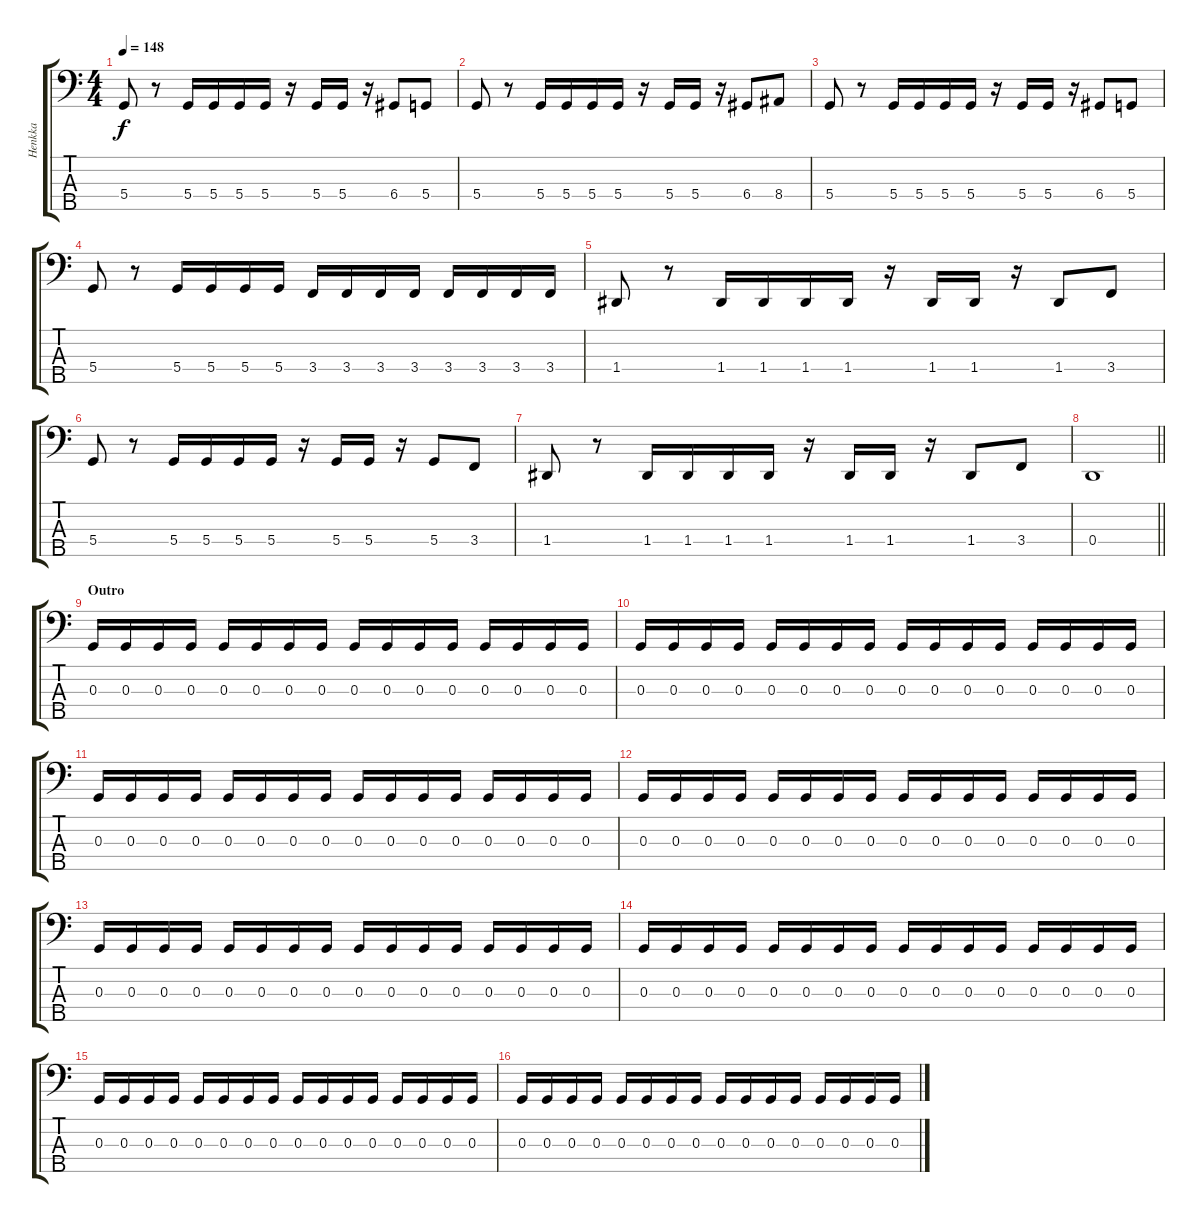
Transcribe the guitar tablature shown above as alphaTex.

\track ("Henkka" "Henkka") {instrument electricbasspick}
\staff {score tabs}
\tuning (F2 C2 G1 D1 A0) {hide}
\ts (4 4)
\tempo 148
\clef f4
\ks c
5.4.8{dy f} r.8 5.4.16 5.4.16 5.4.16 5.4.16 r.16 5.4.16 5.4.16 r.16 6.4.8 5.4.8 |
5.4.8 r.8 5.4.16 5.4.16 5.4.16 5.4.16 r.16 5.4.16 5.4.16 r.16 6.4.8 8.4.8 |
5.4.8 r.8 5.4.16 5.4.16 5.4.16 5.4.16 r.16 5.4.16 5.4.16 r.16 6.4.8 5.4.8 |
5.4.8 r.8 5.4.16 5.4.16 5.4.16 5.4.16 3.4.16 3.4.16 3.4.16 3.4.16 3.4.16 3.4.16 3.4.16 3.4.16 |
1.4.8 r.8 1.4.16 1.4.16 1.4.16 1.4.16 r.16 1.4.16 1.4.16 r.16 1.4.8 3.4.8 |
5.4.8 r.8 5.4.16 5.4.16 5.4.16 5.4.16 r.16 5.4.16 5.4.16 r.16 5.4.8 3.4.8 |
1.4.8 r.8 1.4.16 1.4.16 1.4.16 1.4.16 r.16 1.4.16 1.4.16 r.16 1.4.8 3.4.8 |
\barLineRight lightlight
0.4.1 |
\section ("" "Outro")
0.3.16 0.3.16 0.3.16 0.3.16 0.3.16 0.3.16 0.3.16 0.3.16 0.3.16 0.3.16 0.3.16 0.3.16 0.3.16 0.3.16 0.3.16 0.3.16 |
0.3.16 0.3.16 0.3.16 0.3.16 0.3.16 0.3.16 0.3.16 0.3.16 0.3.16 0.3.16 0.3.16 0.3.16 0.3.16 0.3.16 0.3.16 0.3.16 |
0.3.16 0.3.16 0.3.16 0.3.16 0.3.16 0.3.16 0.3.16 0.3.16 0.3.16 0.3.16 0.3.16 0.3.16 0.3.16 0.3.16 0.3.16 0.3.16 |
0.3.16 0.3.16 0.3.16 0.3.16 0.3.16 0.3.16 0.3.16 0.3.16 0.3.16 0.3.16 0.3.16 0.3.16 0.3.16 0.3.16 0.3.16 0.3.16 |
0.3.16 0.3.16 0.3.16 0.3.16 0.3.16 0.3.16 0.3.16 0.3.16 0.3.16 0.3.16 0.3.16 0.3.16 0.3.16 0.3.16 0.3.16 0.3.16 |
0.3.16 0.3.16 0.3.16 0.3.16 0.3.16 0.3.16 0.3.16 0.3.16 0.3.16 0.3.16 0.3.16 0.3.16 0.3.16 0.3.16 0.3.16 0.3.16 |
0.3.16 0.3.16 0.3.16 0.3.16 0.3.16 0.3.16 0.3.16 0.3.16 0.3.16 0.3.16 0.3.16 0.3.16 0.3.16 0.3.16 0.3.16 0.3.16 |
0.3.16 0.3.16 0.3.16 0.3.16 0.3.16 0.3.16 0.3.16 0.3.16 0.3.16 0.3.16 0.3.16 0.3.16 0.3.16 0.3.16 0.3.16 0.3.16
